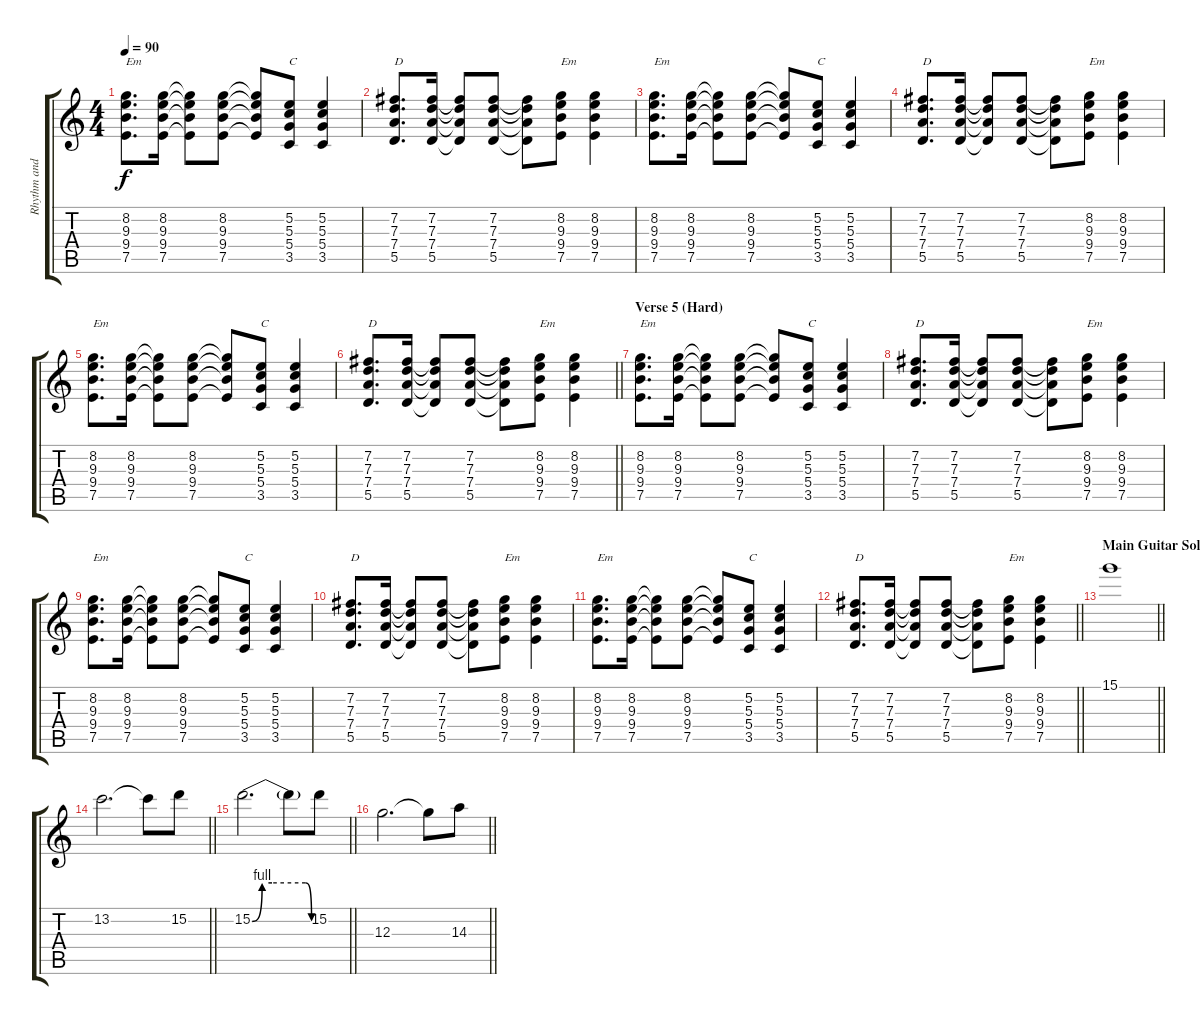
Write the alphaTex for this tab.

\track ("Rhythm and Lead Guitar - Buck" "Rhythm and") {instrument overdrivenguitar}
\staff {score tabs}
\tuning (E4 B3 G3 D3 A2 E2) {hide}
\ts (4 4)
\tempo 90
\clef g2
\ks c
(8.2 9.3 9.4 7.5).8{d txt "Em" dy f} (8.2 9.3 9.4 7.5).16 (8.2{t} 9.3{t} 9.4{t} 7.5{t}).8 (8.2 9.3 9.4 7.5).8 (8.2{t} 9.3{t} 9.4{t} 7.5{t}).8 (5.2 5.3 5.4 3.5).8{txt "C"} (5.2 5.3 5.4 3.5).4 |
(7.2 7.3 7.4 5.5).8{d txt "D"} (7.2 7.3 7.4 5.5).16 (7.2{t} 7.3{t} 7.4{t} 5.5{t}).8 (7.2 7.3 7.4 5.5).8 (7.2{t} 7.3{t} 7.4{t} 5.5{t}).8 (8.2 9.3 9.4 7.5).8{txt "Em"} (8.2 9.3 9.4 7.5).4 |
(8.2 9.3 9.4 7.5).8{d txt "Em"} (8.2 9.3 9.4 7.5).16 (8.2{t} 9.3{t} 9.4{t} 7.5{t}).8 (8.2 9.3 9.4 7.5).8 (8.2{t} 9.3{t} 9.4{t} 7.5{t}).8 (5.2 5.3 5.4 3.5).8{txt "C"} (5.2 5.3 5.4 3.5).4 |
(7.2 7.3 7.4 5.5).8{d txt "D"} (7.2 7.3 7.4 5.5).16 (7.2{t} 7.3{t} 7.4{t} 5.5{t}).8 (7.2 7.3 7.4 5.5).8 (7.2{t} 7.3{t} 7.4{t} 5.5{t}).8 (8.2 9.3 9.4 7.5).8{txt "Em"} (8.2 9.3 9.4 7.5).4 |
(8.2 9.3 9.4 7.5).8{d txt "Em"} (8.2 9.3 9.4 7.5).16 (8.2{t} 9.3{t} 9.4{t} 7.5{t}).8 (8.2 9.3 9.4 7.5).8 (8.2{t} 9.3{t} 9.4{t} 7.5{t}).8 (5.2 5.3 5.4 3.5).8{txt "C"} (5.2 5.3 5.4 3.5).4 |
\barLineRight lightlight
(7.2 7.3 7.4 5.5).8{d txt "D"} (7.2 7.3 7.4 5.5).16 (7.2{t} 7.3{t} 7.4{t} 5.5{t}).8 (7.2 7.3 7.4 5.5).8 (7.2{t} 7.3{t} 7.4{t} 5.5{t}).8 (8.2 9.3 9.4 7.5).8{txt "Em"} (8.2 9.3 9.4 7.5).4 |
\section ("" "Verse 5 (Hard)")
(8.2 9.3 9.4 7.5).8{d txt "Em"} (8.2 9.3 9.4 7.5).16 (8.2{t} 9.3{t} 9.4{t} 7.5{t}).8 (8.2 9.3 9.4 7.5).8 (8.2{t} 9.3{t} 9.4{t} 7.5{t}).8 (5.2 5.3 5.4 3.5).8{txt "C"} (5.2 5.3 5.4 3.5).4 |
(7.2 7.3 7.4 5.5).8{d txt "D"} (7.2 7.3 7.4 5.5).16 (7.2{t} 7.3{t} 7.4{t} 5.5{t}).8 (7.2 7.3 7.4 5.5).8 (7.2{t} 7.3{t} 7.4{t} 5.5{t}).8 (8.2 9.3 9.4 7.5).8{txt "Em"} (8.2 9.3 9.4 7.5).4 |
(8.2 9.3 9.4 7.5).8{d txt "Em"} (8.2 9.3 9.4 7.5).16 (8.2{t} 9.3{t} 9.4{t} 7.5{t}).8 (8.2 9.3 9.4 7.5).8 (8.2{t} 9.3{t} 9.4{t} 7.5{t}).8 (5.2 5.3 5.4 3.5).8{txt "C"} (5.2 5.3 5.4 3.5).4 |
(7.2 7.3 7.4 5.5).8{d txt "D"} (7.2 7.3 7.4 5.5).16 (7.2{t} 7.3{t} 7.4{t} 5.5{t}).8 (7.2 7.3 7.4 5.5).8 (7.2{t} 7.3{t} 7.4{t} 5.5{t}).8 (8.2 9.3 9.4 7.5).8{txt "Em"} (8.2 9.3 9.4 7.5).4 |
(8.2 9.3 9.4 7.5).8{d txt "Em"} (8.2 9.3 9.4 7.5).16 (8.2{t} 9.3{t} 9.4{t} 7.5{t}).8 (8.2 9.3 9.4 7.5).8 (8.2{t} 9.3{t} 9.4{t} 7.5{t}).8 (5.2 5.3 5.4 3.5).8{txt "C"} (5.2 5.3 5.4 3.5).4 |
\barLineRight lightlight
(7.2 7.3 7.4 5.5).8{d txt "D"} (7.2 7.3 7.4 5.5).16 (7.2{t} 7.3{t} 7.4{t} 5.5{t}).8 (7.2 7.3 7.4 5.5).8 (7.2{t} 7.3{t} 7.4{t} 5.5{t}).8 (8.2 9.3 9.4 7.5).8{txt "Em"} (8.2 9.3 9.4 7.5).4 |
\section ("" "Main Guitar Solo")
\barLineRight lightlight
15.1.1 |
\barLineRight lightlight
13.2.2{d} 13.2{t}.8 15.2.8 |
\barLineRight lightlight
15.2{be (custom 0 0 10 4 20 4 54 4 60 0)}.2{d} 15.2{t}.8 15.2.8 |
\barLineRight lightlight
12.3.2{d} 12.3{t}.8 14.3.8
